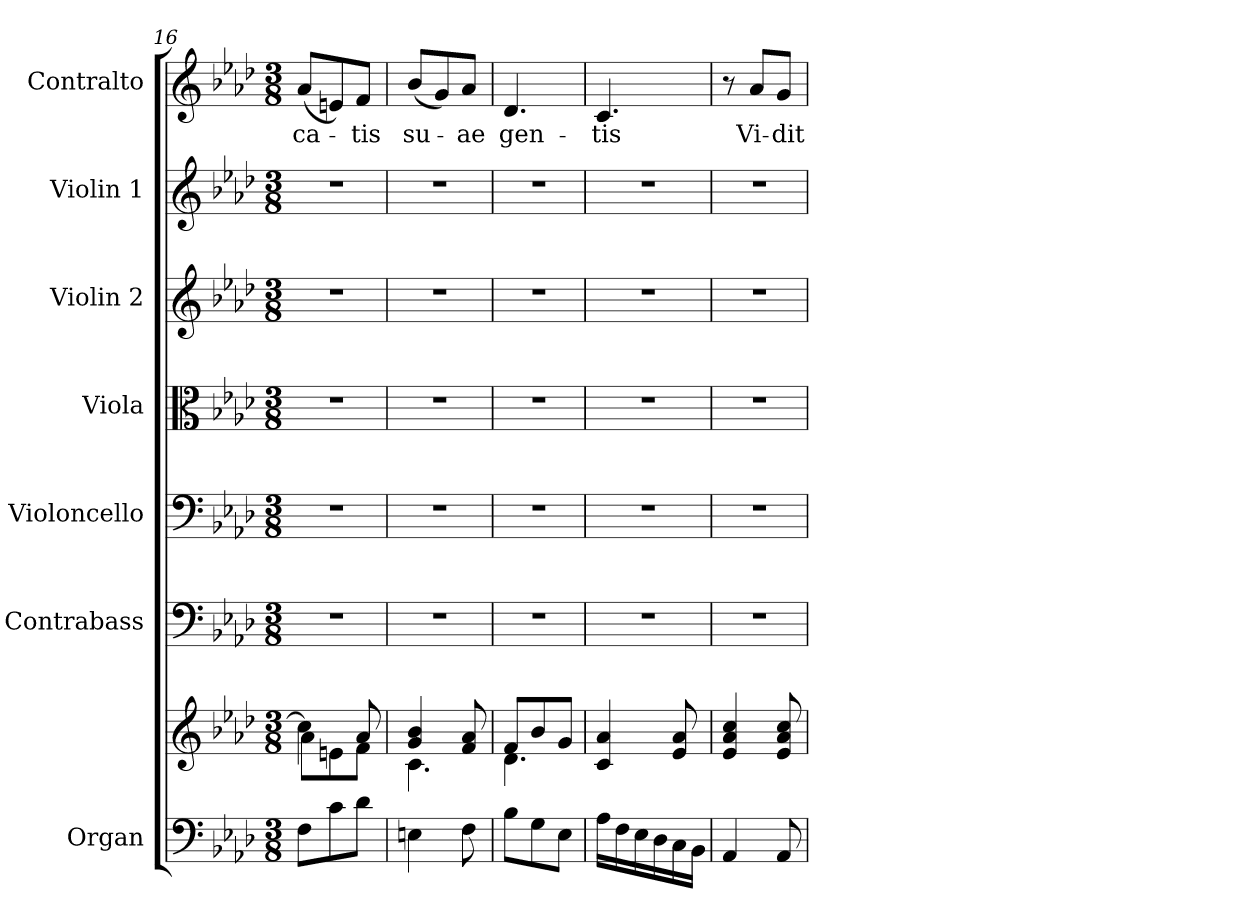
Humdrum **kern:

**kern	**kern	**kern	**kern	**kern	**kern	**kern	**kern	**text
*part7	*part7	*part6	*part5	*part4	*part3	*part2	*part1	*part1
*staff8	*staff7	*staff6	*staff5	*staff4	*staff3	*staff2	*staff1	*staff1
*I"Organ	*	*I"Contrabass	*I"Violoncello	*I"Viola	*I"Violin 2	*I"Violin 1	*I"Contralto	*
*I'Org.	*	*I'Cb.	*I'Vc.	*I'Vla.	*I'Vln. 2	*I'Vln. 1	*I'C.	*
*clefF4	*clefG2	*clefF4	*clefF4	*clefC3	*clefG2	*clefG2	*clefG2	*
*	*	*ITrd7c12	*	*	*	*	*	*
*k[b-e-a-d-]	*k[b-e-a-d-]	*k[b-e-a-d-]	*k[b-e-a-d-]	*k[b-e-a-d-]	*k[b-e-a-d-]	*k[b-e-a-d-]	*k[b-e-a-d-]	*
*f:	*f:	*f:	*f:	*f:	*f:	*f:	*f:	*
*M3/8	*M3/8	*M3/8	*M3/8	*M3/8	*M3/8	*M3/8	*M3/8	*
=16	=16	=16	=16	=16	=16	=16	=16	=16
*	*^	*	*	*	*	*	*	*
!	!	!	!LO:N:vis=1	!LO:N:vis=1	!LO:N:vis=1	!LO:N:vis=1	!LO:N:vis=1	!	!
!	!	!	!	!	!	!	!	!	!LO:LY:b:color=#000000
8Fi\L	4cci\]	8a-i\L	4.r	4.r	4.r	4.r	4.r	(8a-i/L	-ca-
8ci\	.	8eni\	.	.	.	.	.	8eni/)	.
!	!	!	!	!	!	!	!	!	!LO:LY:b:color=#000000
8d-i\J	8a-i/	8fi\J	.	.	.	.	.	8fi/J	-tis
=17	=17	=17	=17	=17	=17	=17	=17	=17	=17
!	!	!	!LO:N:vis=1	!LO:N:vis=1	!LO:N:vis=1	!LO:N:vis=1	!LO:N:vis=1	!	!
!	!	!	!	!	!	!	!	!	!LO:LY:b:color=#000000
4Eni\	4gi/ 4b-i	4.ci\	4.r	4.r	4.r	4.r	4.r	(8b-i/L	su-
.	.	.	.	.	.	.	.	8gi/)	.
!	!	!	!	!	!	!	!	!	!LO:LY:b:color=#000000
8Fi\	8fi/ 8a-i	.	.	.	.	.	.	8a-i/J	-ae
=18	=18	=18	=18	=18	=18	=18	=18	=18	=18
!	!	!	!LO:N:vis=1	!LO:N:vis=1	!LO:N:vis=1	!LO:N:vis=1	!LO:N:vis=1	!	!
!	!	!	!	!	!	!	!	!	!LO:LY:b:color=#000000
8B-i\L	8fi/L	4.d-i\	4.r	4.r	4.r	4.r	4.r	4.d-i/	gen-
8Gi\	8b-i/	.	.	.	.	.	.	.	.
8E-i\J	8gi/J	.	.	.	.	.	.	.	.
*	*v	*v	*	*	*	*	*	*	*
=19	=19	=19	=19	=19	=19	=19	=19	=19
!	!	!LO:N:vis=1	!LO:N:vis=1	!LO:N:vis=1	!LO:N:vis=1	!LO:N:vis=1	!	!
!	!	!	!	!	!	!	!	!LO:LY:b:color=#000000
16A-i\LL	4ci/ 4a-i	4.r	4.r	4.r	4.r	4.r	4.ci/	-tis
16Fi\	.	.	.	.	.	.	.	.
16E-i\	.	.	.	.	.	.	.	.
16D-i\	.	.	.	.	.	.	.	.
16Ci\	8e-i/ 8a-i	.	.	.	.	.	.	.
16BB-i\JJ	.	.	.	.	.	.	.	.
=20	=20	=20	=20	=20	=20	=20	=20	=20
!	!	!LO:N:vis=1	!LO:N:vis=1	!LO:N:vis=1	!LO:N:vis=1	!LO:N:vis=1	!	!
4AA-i/	4e-i/ 4a-i 4cci	4.r	4.r	4.r	4.r	4.r	8r	.
!	!	!	!	!	!	!	!	!LO:LY:b:color=#000000
.	.	.	.	.	.	.	8a-i/L	Vi-
!	!	!	!	!	!	!	!	!LO:LY:b:color=#000000
8AA-i/	8e-i/ 8a-i 8cci	.	.	.	.	.	8gi/J	-dit
=	=	=	=	=	=	=	=	=
*-	*-	*-	*-	*-	*-	*-	*-	*-
